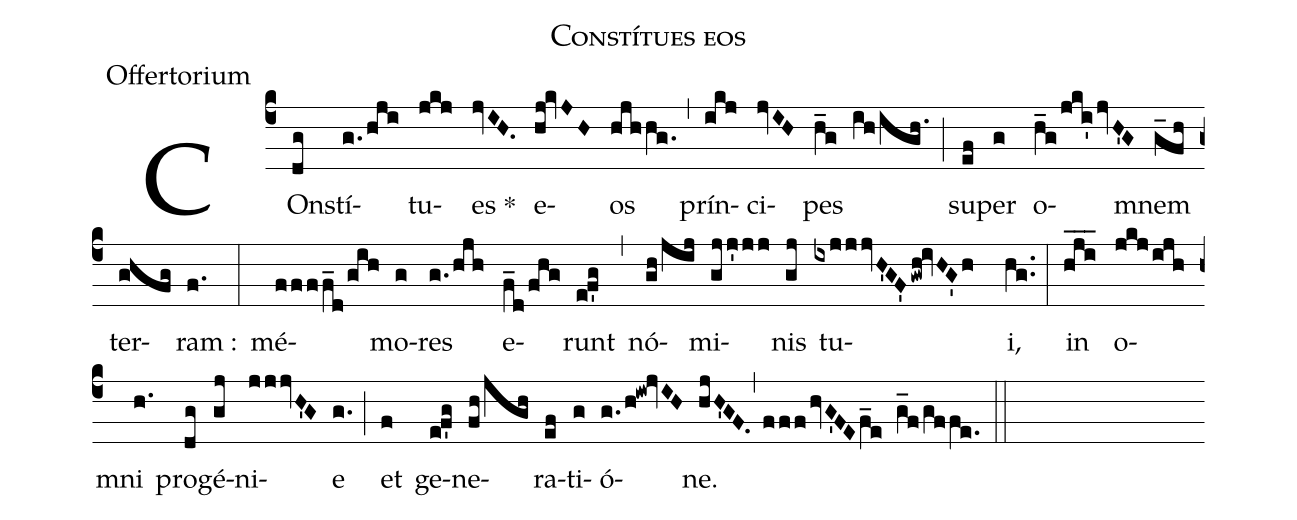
name:Constítues eos;
office-part:Offertorium;
%%
(c4) COn(dg)stí(g./hji)tu(jkj)es *(jvIH.) e(hj!kvJH)os(hjhhg.) (,)
prín(ikj)ci(jvIH)pes(h_g ih/igh.) (;)
su(ef)per(g) o(h_g/jki'jvH'G)mnem(g_fh) ter(ghfg)ram :(f.) (:)
mé(ffff_d/gih)mo(g)res(g./hjh) e(f_d/fhg)runt(e!f'g) (,)
nó(gh/jij)mi(gjj'jj)nis(gj) tu(ixjjjvH'GF'gwh!ivHG'h )i,(hg..) (:)
in(hji___) o(jkj/ijh)mni(h.) pro(dg)gé(gj)ni(jjjvH'G)e(g.) (;)
et(f) ge(e!f'g)ne(fh/jgh)ra(ef)ti(g)ó(g./h!iw!jvIH)ne.(hjH'GF.,fffhvG'FEf_e g_f/gffe.) (::)
